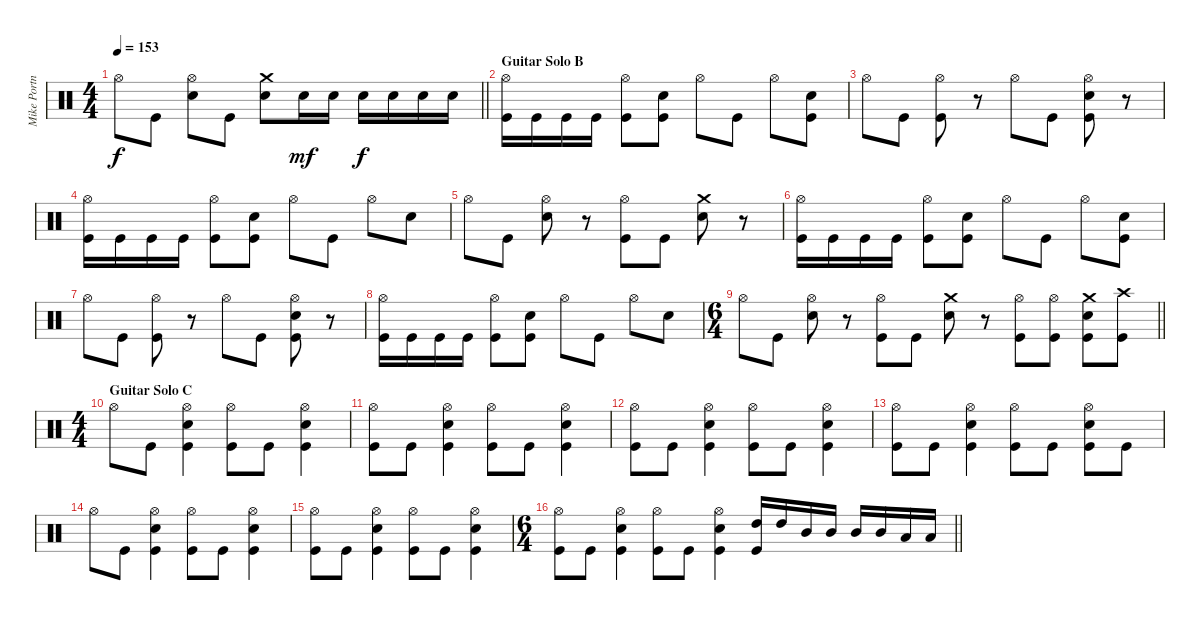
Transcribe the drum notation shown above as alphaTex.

\track ("Mike Portnoy" "Mike Portn") {instrument percussion}
\staff {score}
\articulation defaults
\ts (4 4)
\tempo 153
\clef neutral
\barLineRight lightlight
\ks c "Hi-Hat (open)".8{dy f} "Kick (hit)".8
("Hi-Hat (open)" "Electric Snare (hit)").8 "Kick (hit)".8 ("Crash medium (hit)" "Electric Snare (hit)").8 "Electric Snare (hit)".16{dy mf} "Electric Snare (hit)".16 "Electric Snare (hit)".16{dy f} "Electric Snare (hit)".16 "Electric Snare (hit)".16 "Electric Snare (hit)".16 |
\section ("" "Guitar Solo B")
("Hi-Hat (open)" "Kick (hit)").16 "Kick (hit)".16 "Kick (hit)".16 "Kick (hit)".16 ("Hi-Hat (open)" "Kick (hit)").8 ("Electric Snare (hit)" "Kick (hit)").8 "Hi-Hat (open)".8 "Kick (hit)".8 "Hi-Hat (open)".8 ("Electric Snare (hit)" "Kick (hit)").8 |
"Hi-Hat (open)".8 "Kick (hit)".8 ("Hi-Hat (open)" "Kick (hit)").8 r.8 "Hi-Hat (open)".8 "Kick (hit)".8 ("Hi-Hat (open)" "Electric Snare (hit)" "Kick (hit)").8 r.8 |
("Hi-Hat (open)" "Kick (hit)").16 "Kick (hit)".16 "Kick (hit)".16 "Kick (hit)".16 ("Hi-Hat (open)" "Kick (hit)").8 ("Electric Snare (hit)" "Kick (hit)").8 "Hi-Hat (open)".8 "Kick (hit)".8 "Hi-Hat (open)".8 "Electric Snare (hit)".8 |
"Hi-Hat (open)".8 "Kick (hit)".8 ("Hi-Hat (open)" "Electric Snare (hit)").8 r.8 ("Hi-Hat (open)" "Kick (hit)").8 "Kick (hit)".8 ("Crash medium (hit)" "Electric Snare (hit)").8 r.8 |
("Hi-Hat (open)" "Kick (hit)").16 "Kick (hit)".16 "Kick (hit)".16 "Kick (hit)".16 ("Hi-Hat (open)" "Kick (hit)").8 ("Electric Snare (hit)" "Kick (hit)").8 "Hi-Hat (open)".8 "Kick (hit)".8 "Hi-Hat (open)".8 ("Electric Snare (hit)" "Kick (hit)").8 |
"Hi-Hat (open)".8 "Kick (hit)".8 ("Hi-Hat (open)" "Kick (hit)").8 r.8 "Hi-Hat (open)".8 "Kick (hit)".8 ("Hi-Hat (open)" "Electric Snare (hit)" "Kick (hit)").8 r.8 |
("Hi-Hat (open)" "Kick (hit)").16 "Kick (hit)".16 "Kick (hit)".16 "Kick (hit)".16 ("Hi-Hat (open)" "Kick (hit)").8 ("Electric Snare (hit)" "Kick (hit)").8 "Hi-Hat (open)".8 "Kick (hit)".8 "Hi-Hat (open)".8 "Electric Snare (hit)".8 |
\ts (6 4)
\barLineRight lightlight "Hi-Hat (open)".8 "Kick (hit)".8
("Hi-Hat (open)" "Electric Snare (hit)").8 r.8 ("Hi-Hat (open)" "Kick (hit)").8 "Kick (hit)".8 ("Crash medium (hit)" "Electric Snare (hit)").8 r.8 ("Hi-Hat (open)" "Kick (hit)").8 ("Hi-Hat (open)" "Kick (hit)").8 ("Crash medium (hit)" "Electric Snare (hit)" "Kick (hit)").8 ("Crash high (hit)" "Kick (hit)").8 |
\ts (4 4)
\section ("" "Guitar Solo C")
"Hi-Hat (open)".8 "Kick (hit)".8 ("Hi-Hat (open)" "Electric Snare (hit)" "Kick (hit)").4 ("Hi-Hat (open)" "Kick (hit)").8 "Kick (hit)".8 ("Hi-Hat (open)" "Electric Snare (hit)" "Kick (hit)").4 |
("Hi-Hat (open)" "Kick (hit)").8 "Kick (hit)".8 ("Hi-Hat (open)" "Electric Snare (hit)" "Kick (hit)").4 ("Hi-Hat (open)" "Kick (hit)").8 "Kick (hit)".8 ("Hi-Hat (open)" "Electric Snare (hit)" "Kick (hit)").4 |
("Hi-Hat (open)" "Kick (hit)").8 "Kick (hit)".8 ("Hi-Hat (open)" "Electric Snare (hit)" "Kick (hit)").4 ("Hi-Hat (open)" "Kick (hit)").8 "Kick (hit)".8 ("Hi-Hat (open)" "Electric Snare (hit)" "Kick (hit)").4 |
("Hi-Hat (open)" "Kick (hit)").8 "Kick (hit)".8 ("Hi-Hat (open)" "Electric Snare (hit)" "Kick (hit)").4 ("Hi-Hat (open)" "Kick (hit)").8 "Kick (hit)".8 ("Hi-Hat (open)" "Electric Snare (hit)" "Kick (hit)").8 "Kick (hit)".8 |
"Hi-Hat (open)".8 "Kick (hit)".8 ("Hi-Hat (open)" "Electric Snare (hit)" "Kick (hit)").4 ("Hi-Hat (open)" "Kick (hit)").8 "Kick (hit)".8 ("Hi-Hat (open)" "Electric Snare (hit)" "Kick (hit)").4 |
("Hi-Hat (open)" "Kick (hit)").8 "Kick (hit)".8 ("Hi-Hat (open)" "Electric Snare (hit)" "Kick (hit)").4 ("Hi-Hat (open)" "Kick (hit)").8 "Kick (hit)".8 ("Hi-Hat (open)" "Electric Snare (hit)" "Kick (hit)").4 |
\ts (6 4)
\barLineRight lightlight
("Hi-Hat (open)" "Kick (hit)").8 "Kick (hit)".8 ("Hi-Hat (open)" "Electric Snare (hit)" "Kick (hit)").4 ("Hi-Hat (open)" "Kick (hit)").8 "Kick (hit)".8 ("Hi-Hat (open)" "Electric Snare (hit)" "Kick (hit)").4 ("High Tom (hit)" "Kick (hit)").16 "High Tom (hit)".16 "Mid Tom (hit)".16 "Mid Tom (hit)".16 "Mid Tom (hit)".16 "Mid Tom (hit)".16 "Low Tom (hit)".16 "Low Tom (hit)".16
